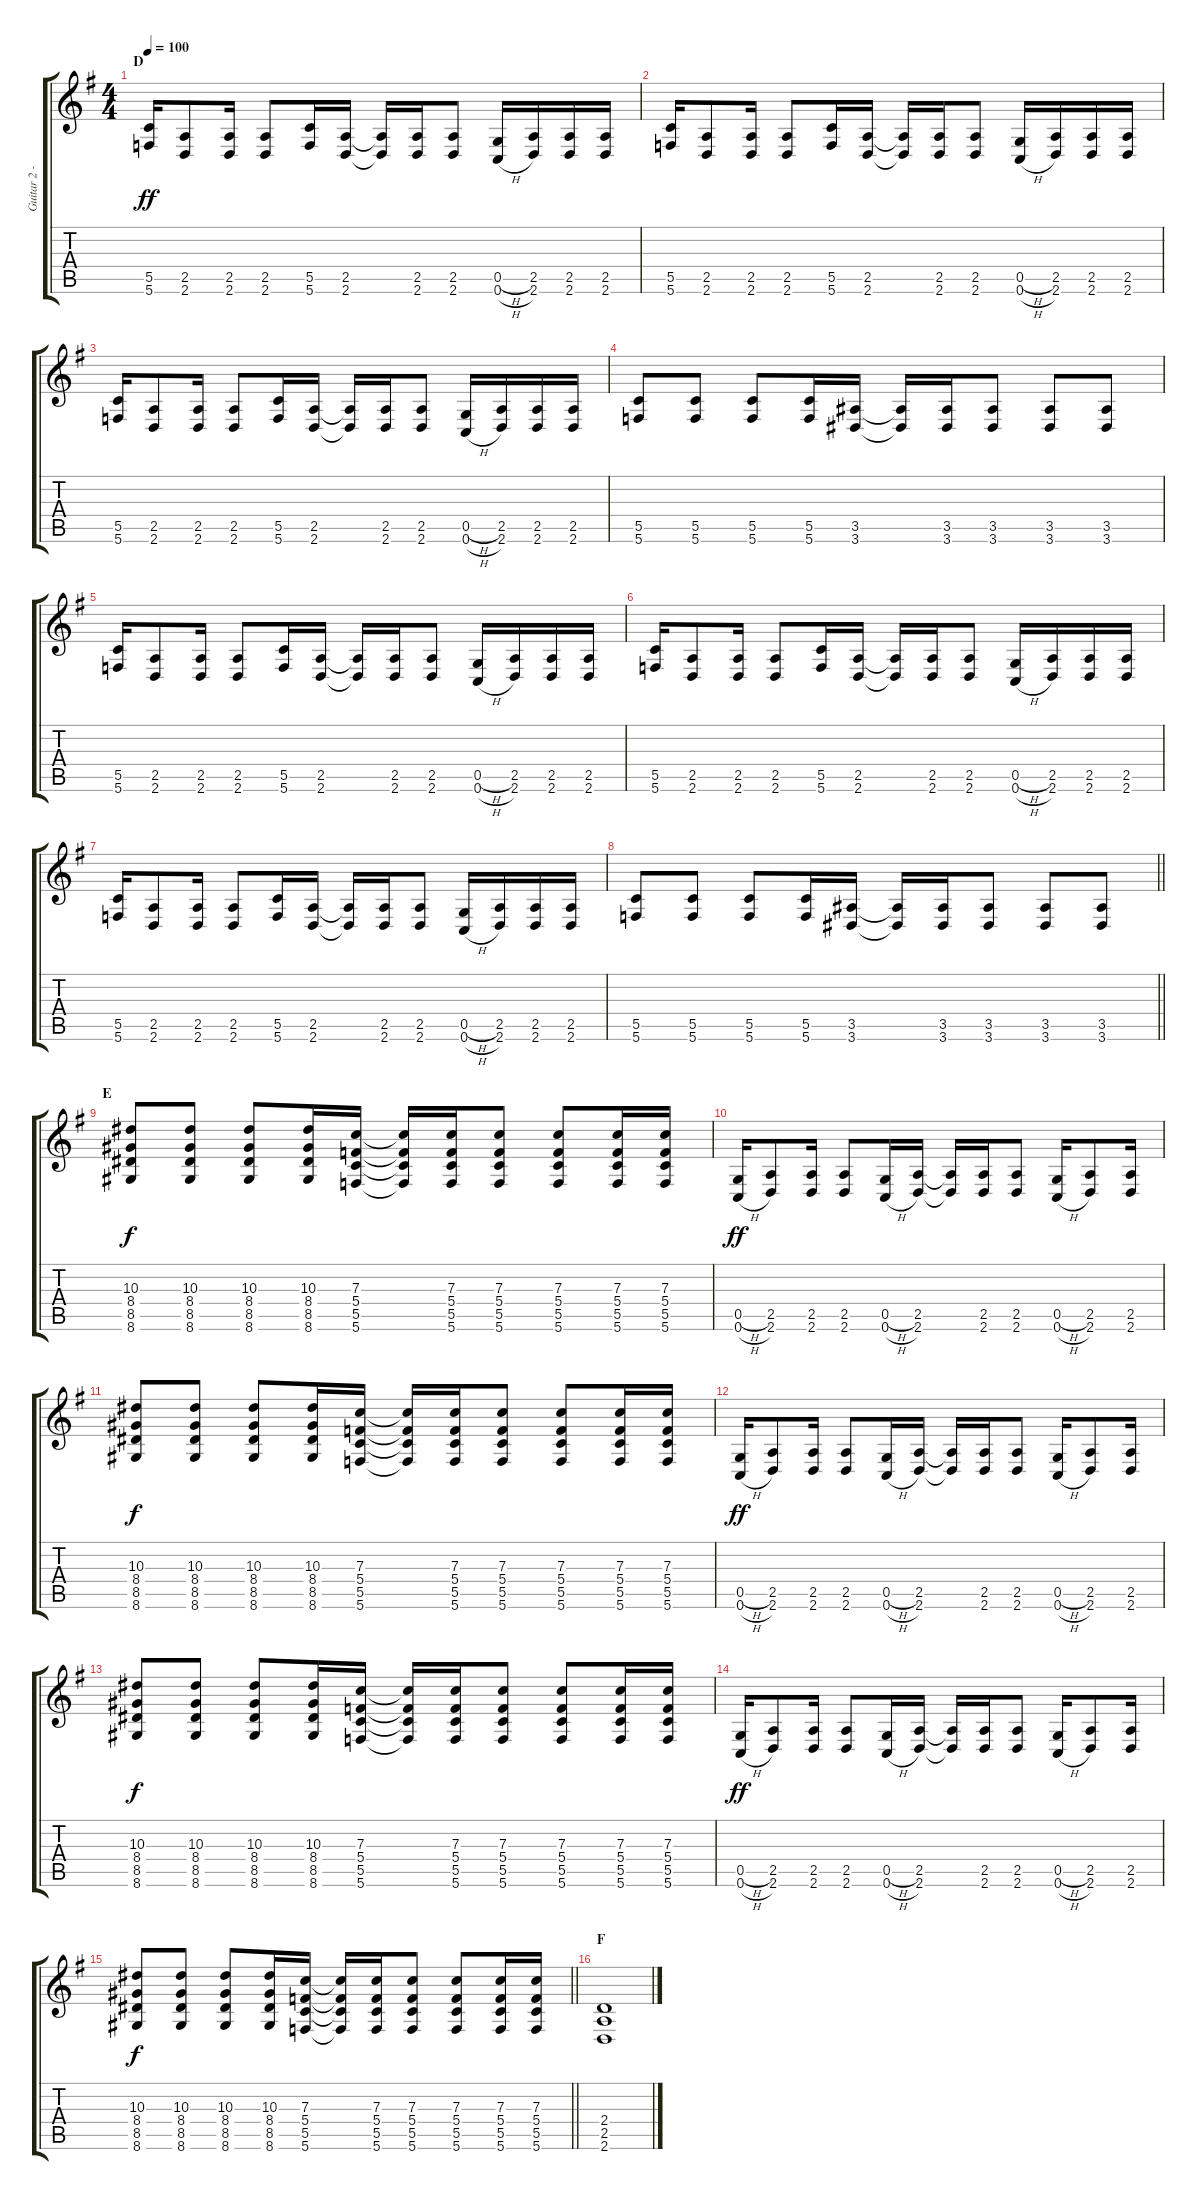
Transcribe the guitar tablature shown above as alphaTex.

\track ("Guitar 2 - Aoi" "Guitar 2 -") {instrument distortionguitar}
\staff {score tabs}
\tuning (D4 A3 F3 C3 G2 C2) {hide}
\ts (4 4)
\section ("" "D")
\tempo 100
\clef g2
\ks g
(5.5 5.6).16{dy ff} (2.5 2.6).8 (2.5 2.6).16 (2.5 2.6).8 (5.5 5.6).16 (2.5 2.6).16 (2.5{t} 2.6{t}).16 (2.5 2.6).16 (2.5 2.6).8 (0.5{h} 0.6{h}).16 (2.5 2.6).16 (2.5 2.6).16 (2.5 2.6).16 |
(5.5 5.6).16 (2.5 2.6).8 (2.5 2.6).16 (2.5 2.6).8 (5.5 5.6).16 (2.5 2.6).16 (2.5{t} 2.6{t}).16 (2.5 2.6).16 (2.5 2.6).8 (0.5{h} 0.6{h}).16 (2.5 2.6).16 (2.5 2.6).16 (2.5 2.6).16 |
(5.5 5.6).16 (2.5 2.6).8 (2.5 2.6).16 (2.5 2.6).8 (5.5 5.6).16 (2.5 2.6).16 (2.5{t} 2.6{t}).16 (2.5 2.6).16 (2.5 2.6).8 (0.5{h} 0.6{h}).16 (2.5 2.6).16 (2.5 2.6).16 (2.5 2.6).16 |
(5.5 5.6).8 (5.5 5.6).8 (5.5 5.6).8 (5.5 5.6).16 (3.5 3.6).16 (3.5{t} 3.6{t}).16 (3.5 3.6).16 (3.5 3.6).8 (3.5 3.6).8 (3.5 3.6).8 |
(5.5 5.6).16 (2.5 2.6).8 (2.5 2.6).16 (2.5 2.6).8 (5.5 5.6).16 (2.5 2.6).16 (2.5{t} 2.6{t}).16 (2.5 2.6).16 (2.5 2.6).8 (0.5{h} 0.6{h}).16 (2.5 2.6).16 (2.5 2.6).16 (2.5 2.6).16 |
(5.5 5.6).16 (2.5 2.6).8 (2.5 2.6).16 (2.5 2.6).8 (5.5 5.6).16 (2.5 2.6).16 (2.5{t} 2.6{t}).16 (2.5 2.6).16 (2.5 2.6).8 (0.5{h} 0.6{h}).16 (2.5 2.6).16 (2.5 2.6).16 (2.5 2.6).16 |
(5.5 5.6).16 (2.5 2.6).8 (2.5 2.6).16 (2.5 2.6).8 (5.5 5.6).16 (2.5 2.6).16 (2.5{t} 2.6{t}).16 (2.5 2.6).16 (2.5 2.6).8 (0.5{h} 0.6{h}).16 (2.5 2.6).16 (2.5 2.6).16 (2.5 2.6).16 |
\barLineRight lightlight
(5.5 5.6).8 (5.5 5.6).8 (5.5 5.6).8 (5.5 5.6).16 (3.5 3.6).16 (3.5{t} 3.6{t}).16 (3.5 3.6).16 (3.5 3.6).8 (3.5 3.6).8 (3.5 3.6).8 |
\section ("" "E")
(10.3 8.4 8.5 8.6).8{dy f} (10.3 8.4 8.5 8.6).8 (10.3 8.4 8.5 8.6).8 (10.3 8.4 8.5 8.6).16 (7.3 5.4 5.5 5.6).16 (7.3{t} 5.4{t} 5.5{t} 5.6{t}).16 (7.3 5.4 5.5 5.6).16 (7.3 5.4 5.5 5.6).8 (7.3 5.4 5.5 5.6).8 (7.3 5.4 5.5 5.6).16 (7.3 5.4 5.5 5.6).16 |
(0.5{h} 0.6{h}).16{dy ff} (2.5 2.6).8 (2.5 2.6).16 (2.5 2.6).8 (0.5{h} 0.6{h}).16 (2.5 2.6).16 (2.5{t} 2.6{t}).16 (2.5 2.6).16 (2.5 2.6).8 (0.5{h} 0.6{h}).16 (2.5 2.6).8 (2.5 2.6).16 |
(10.3 8.4 8.5 8.6).8{dy f} (10.3 8.4 8.5 8.6).8 (10.3 8.4 8.5 8.6).8 (10.3 8.4 8.5 8.6).16 (7.3 5.4 5.5 5.6).16 (7.3{t} 5.4{t} 5.5{t} 5.6{t}).16 (7.3 5.4 5.5 5.6).16 (7.3 5.4 5.5 5.6).8 (7.3 5.4 5.5 5.6).8 (7.3 5.4 5.5 5.6).16 (7.3 5.4 5.5 5.6).16 |
(0.5{h} 0.6{h}).16{dy ff} (2.5 2.6).8 (2.5 2.6).16 (2.5 2.6).8 (0.5{h} 0.6{h}).16 (2.5 2.6).16 (2.5{t} 2.6{t}).16 (2.5 2.6).16 (2.5 2.6).8 (0.5{h} 0.6{h}).16 (2.5 2.6).8 (2.5 2.6).16 |
(10.3 8.4 8.5 8.6).8{dy f} (10.3 8.4 8.5 8.6).8 (10.3 8.4 8.5 8.6).8 (10.3 8.4 8.5 8.6).16 (7.3 5.4 5.5 5.6).16 (7.3{t} 5.4{t} 5.5{t} 5.6{t}).16 (7.3 5.4 5.5 5.6).16 (7.3 5.4 5.5 5.6).8 (7.3 5.4 5.5 5.6).8 (7.3 5.4 5.5 5.6).16 (7.3 5.4 5.5 5.6).16 |
(0.5{h} 0.6{h}).16{dy ff} (2.5 2.6).8 (2.5 2.6).16 (2.5 2.6).8 (0.5{h} 0.6{h}).16 (2.5 2.6).16 (2.5{t} 2.6{t}).16 (2.5 2.6).16 (2.5 2.6).8 (0.5{h} 0.6{h}).16 (2.5 2.6).8 (2.5 2.6).16 |
\barLineRight lightlight
(10.3 8.4 8.5 8.6).8{dy f} (10.3 8.4 8.5 8.6).8 (10.3 8.4 8.5 8.6).8 (10.3 8.4 8.5 8.6).16 (7.3 5.4 5.5 5.6).16 (7.3{t} 5.4{t} 5.5{t} 5.6{t}).16 (7.3 5.4 5.5 5.6).16 (7.3 5.4 5.5 5.6).8 (7.3 5.4 5.5 5.6).8 (7.3 5.4 5.5 5.6).16 (7.3 5.4 5.5 5.6).16 |
\section ("" "F")
(2.4 2.5 2.6).1
